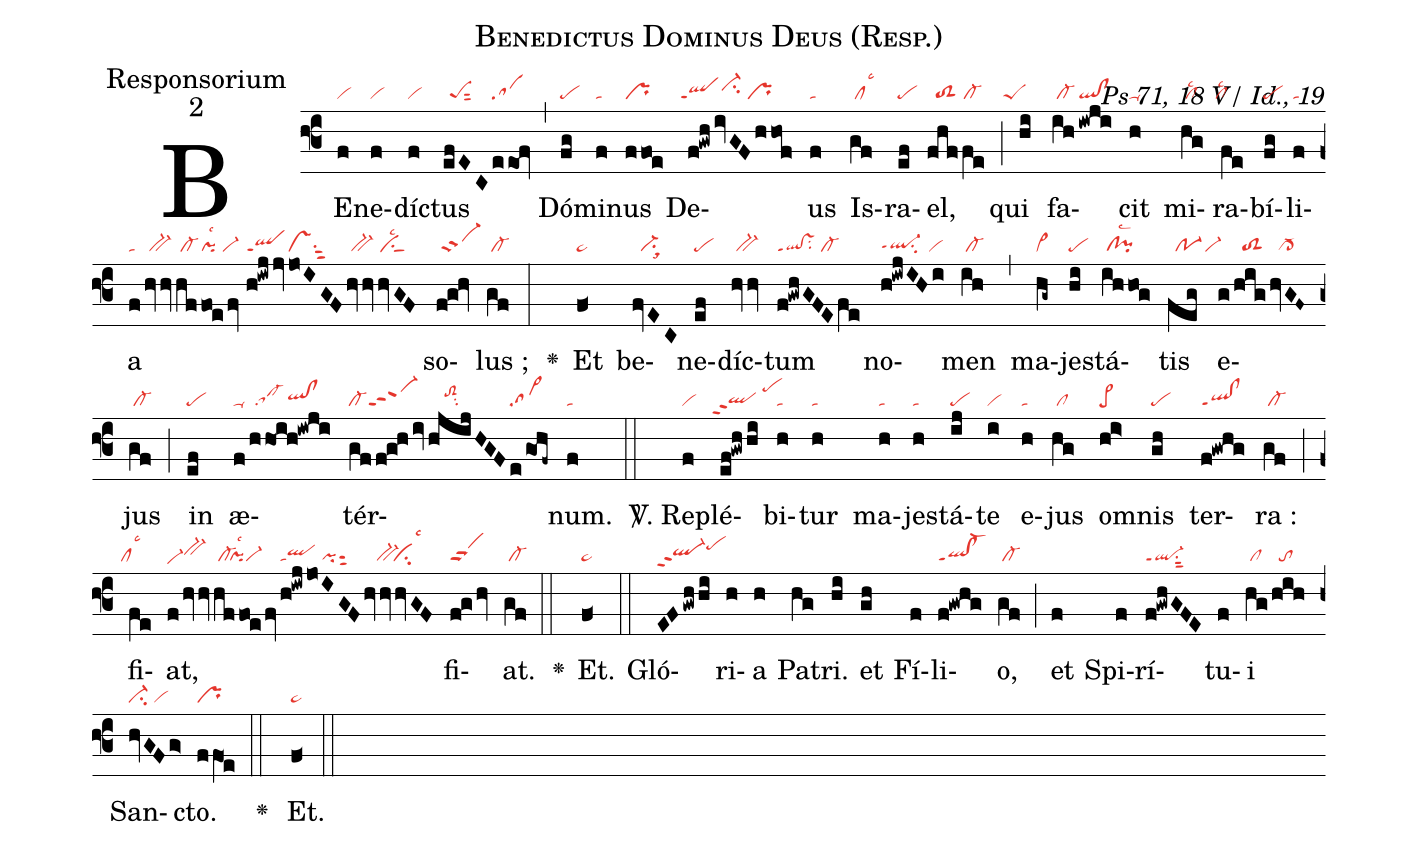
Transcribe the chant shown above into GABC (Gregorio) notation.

name:Benedictus Dominus Deus (Resp.);
office-part:Responsorium;
mode:2;
commentary:Ps 71, 18 V/ Id., 19;
nabc-lines:1;
%%
(f3)BE(f|vi)ne(f|vi)díc(f|vi)tus(efEC|/peSsut2|eeof|sa) (,)
Dó(fg|pe)mi(f|ta)nus(ffoe|pr) De(f!gwh/ivGFhhof|``qlppt1ci-hi/pr)us(f|ta)
Is(gf|/cllsc3)ra(ef|pe)el,(fhffe|//toS2/cl-) (;)
qui(hi|````peS) fa(ih|/cl-|!iwji|ql!cl)cit(h|ta-)
mi(hg|/cllsc2)ra(fe|`cllsc2)bí(fg|pe)li(f|ta)a(f|ta|/hvhv|/bv-|hf|/cl-|foe/fv|pilsc2/vi-|//h!iwj|qlppt1|jvjoIGF|////vssu1sut2|hvhvhv/GF|/bv-/ciSlsc2)
so(f!g!hv|/vi-ppt2)lus ;(gf|/cl-) (:)

<v>\greheightstar</v>()
Et(f<|pe~) be(fvEC|//vi-su1sux1)ne(ef|pe)díc(hvhv|/bv-)tum(f!gwhGFEfe|ql!vsppt1su2/cl-)
no(h!iwjIHi|ql-hgppt1su2/vi)men(ih|/cl-) (,)
ma(hg~|cl~)jes(hi|pe)tá(ihhog|/cl!pilsc2)tis(feg|//po-1)
e(g|```vi-|/hig|//toS2|/hvGF~|//cl->)jus(gf|/cl-) (;)
in(ef|pe) æ(f|ta-|/hho!@ih!iwji|/sa!cl-qlhh!clhh)tér(gff!g!hiv|cl-vi-ppt3|/hjijHGF|////toS2hisu2|ego!@hf~|sa>)num.(f|ta) (::)

<sp>V/</sp>.
Re(f|vi)plé(ef!gwhhi|``qlhgppt2/pehk)bi(h|ta)tur(h|ta) ma(h|ta)jes(h|ta)tá(ij|pe)te(i|vi)
e(h|ta)jus(hg|/cl) om(hi>|pe>)nis(gh|pe) ter(f!gwhg|ql!clppt1)ra :(gf|/cl-) (;)
fi(fe|``cllsc3)at,(f/hvhv|vi-hebv-hh|hffoe/fv|/cl-``pilsc2vi-|/h!iwj|taqlhh|joIGF|////pisut2|hvhvhv/GF|///bv-``cilsc3)
fi(f!ghv|vippt2)at.(gf|/cl-) (::)

<v>\greheightstar</v>() Et.(f<|pe~) (::)

Gló(EFgwhhi|ql-hhppt2pehj)ri(h)a(h) Pa(hg)tri.(hi)
et(gh) Fí(f)li(f!gwhg|ql!cl-ppt1)o,(gf|/cl-) (;)
et(f) Spi(f)rí(f!gwhGFE|ql-ppt1su1sut2)tu(f)i(hg|/cl|/hih|//to) San(hvGFg>|ci-/vi)cto.(ffO1e|pr) (::)

<v>\greheightstar</v>() Et.(f<|pe~) (::)
